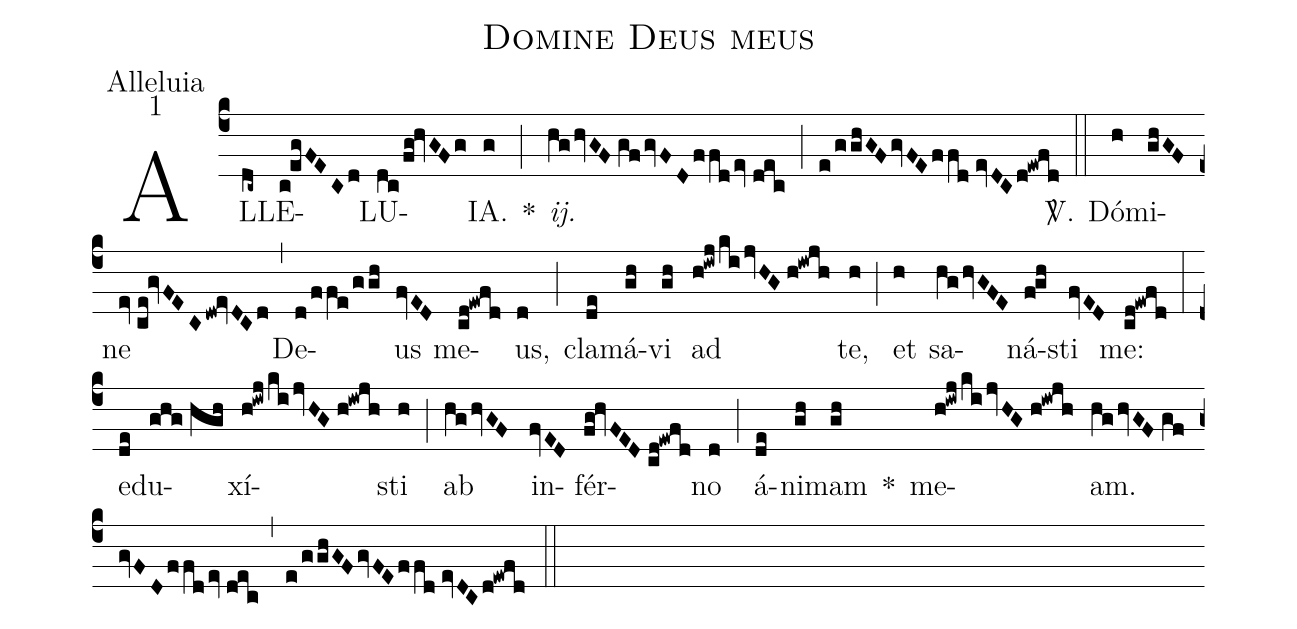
name:Domine Deus meus;
office-part:Alleluia;
mode:1;
%%
(c4) AL(dc~)LE(c!egFECd)LU(dc/fg!hvGFg)IA.(g) *(;) <i>ij.</i>(hg/hvGF//gf/gvFD/ffd/ev//dec) (;) (e/gghGF/gvFE/ffd//evDC/d!ewfd) <sp>V/</sp>.(::) Dó(h)mi(ghGF)ne(ev//ce!gvFEC/dw!evDCd) (,) De(d/ffe/ggh)us(fvED) me(cd!ewfd)us,(d) (;) cla(de)má(gh)vi(gh) ad(h!iwj/ki/jvHG//h!iwjh) te,(h) (;) et(h) sa(hg/hvGFE)ná(f!gh)sti(fvED) me:(cd!ewfd) (:) e(de)du(ghg//hgh)xí(h!iwj/ki/jvHG//h!iwjh)sti(h) (;) ab(hg/hvGF) in(fvED)fér(fg!hvFED//cd!ewfd)no(d) (;) á(de)ni(gh)mam(gh) *() me(h!iwj/ki/jvHG//h!iwjh)am.(hg/hvGF//gf/gvFD/ffd/ev//dec) (,) (e/gghGF/gvFE/ffd//evDC/d!ewfd) (::)
